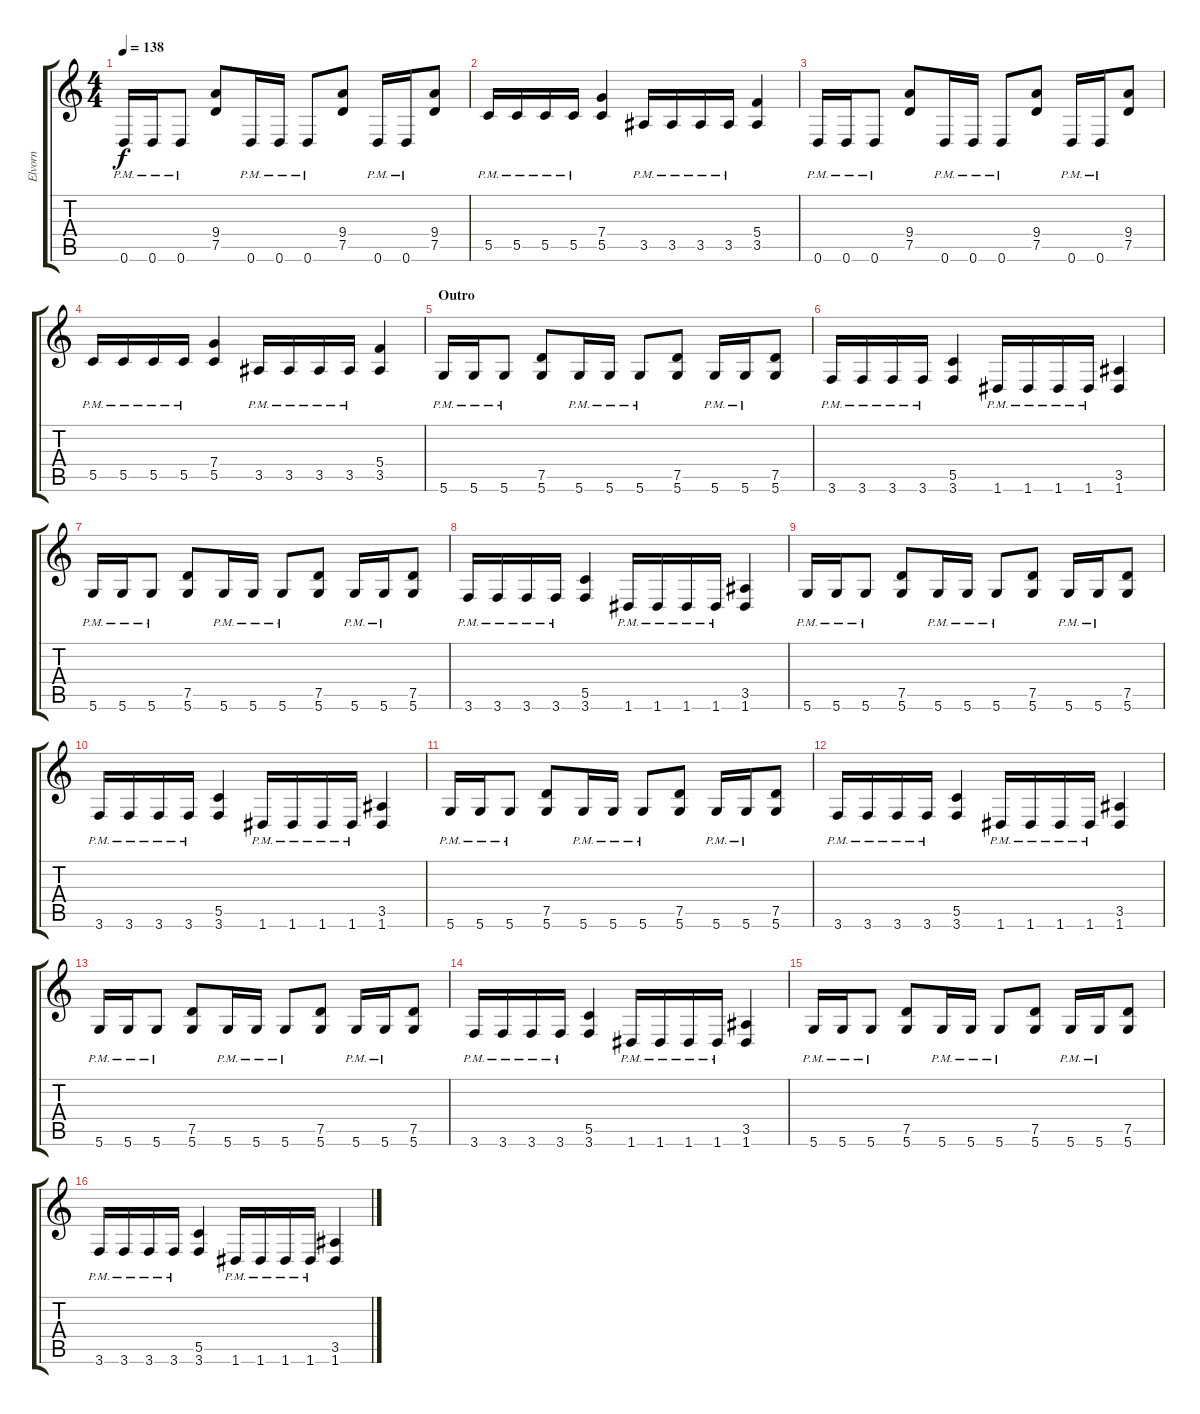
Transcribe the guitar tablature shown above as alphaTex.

\track ("Elvorn" "Elvorn") {instrument distortionguitar}
\staff {score tabs}
\tuning (D4 A3 F3 C3 G2 D2) {hide}
\ts (4 4)
\tempo 138
\clef g2
\ks c
0.6{pm}.16{dy f} 0.6{pm}.16 0.6{pm}.8 (9.4 7.5).8 0.6{pm}.16 0.6{pm}.16 0.6{pm}.8 (9.4 7.5).8 0.6{pm}.16 0.6{pm}.16 (9.4 7.5).8 |
5.5{pm}.16 5.5{pm}.16 5.5{pm}.16 5.5{pm}.16 (7.4 5.5).4 3.5{pm}.16 3.5{pm}.16 3.5{pm}.16 3.5{pm}.16 (5.4 3.5).4 |
0.6{pm}.16 0.6{pm}.16 0.6{pm}.8 (9.4 7.5).8 0.6{pm}.16 0.6{pm}.16 0.6{pm}.8 (9.4 7.5).8 0.6{pm}.16 0.6{pm}.16 (9.4 7.5).8 |
5.5{pm}.16 5.5{pm}.16 5.5{pm}.16 5.5{pm}.16 (7.4 5.5).4 3.5{pm}.16 3.5{pm}.16 3.5{pm}.16 3.5{pm}.16 (5.4 3.5).4 |
\section ("" "Outro")
5.6{pm}.16 5.6{pm}.16 5.6{pm}.8 (7.5 5.6).8 5.6{pm}.16 5.6{pm}.16 5.6{pm}.8 (7.5 5.6).8 5.6{pm}.16 5.6{pm}.16 (7.5 5.6).8 |
3.6{pm}.16 3.6{pm}.16 3.6{pm}.16 3.6{pm}.16 (5.5 3.6).4 1.6{pm}.16 1.6{pm}.16 1.6{pm}.16 1.6{pm}.16 (3.5 1.6).4 |
5.6{pm}.16 5.6{pm}.16 5.6{pm}.8 (7.5 5.6).8 5.6{pm}.16 5.6{pm}.16 5.6{pm}.8 (7.5 5.6).8 5.6{pm}.16 5.6{pm}.16 (7.5 5.6).8 |
3.6{pm}.16 3.6{pm}.16 3.6{pm}.16 3.6{pm}.16 (5.5 3.6).4 1.6{pm}.16 1.6{pm}.16 1.6{pm}.16 1.6{pm}.16 (3.5 1.6).4 |
5.6{pm}.16 5.6{pm}.16 5.6{pm}.8 (7.5 5.6).8 5.6{pm}.16 5.6{pm}.16 5.6{pm}.8 (7.5 5.6).8 5.6{pm}.16 5.6{pm}.16 (7.5 5.6).8 |
3.6{pm}.16 3.6{pm}.16 3.6{pm}.16 3.6{pm}.16 (5.5 3.6).4 1.6{pm}.16 1.6{pm}.16 1.6{pm}.16 1.6{pm}.16 (3.5 1.6).4 |
5.6{pm}.16 5.6{pm}.16 5.6{pm}.8 (7.5 5.6).8 5.6{pm}.16 5.6{pm}.16 5.6{pm}.8 (7.5 5.6).8 5.6{pm}.16 5.6{pm}.16 (7.5 5.6).8 |
3.6{pm}.16 3.6{pm}.16 3.6{pm}.16 3.6{pm}.16 (5.5 3.6).4 1.6{pm}.16 1.6{pm}.16 1.6{pm}.16 1.6{pm}.16 (3.5 1.6).4 |
5.6{pm}.16 5.6{pm}.16 5.6{pm}.8 (7.5 5.6).8 5.6{pm}.16 5.6{pm}.16 5.6{pm}.8 (7.5 5.6).8 5.6{pm}.16 5.6{pm}.16 (7.5 5.6).8 |
3.6{pm}.16 3.6{pm}.16 3.6{pm}.16 3.6{pm}.16 (5.5 3.6).4 1.6{pm}.16 1.6{pm}.16 1.6{pm}.16 1.6{pm}.16 (3.5 1.6).4 |
5.6{pm}.16 5.6{pm}.16 5.6{pm}.8 (7.5 5.6).8 5.6{pm}.16 5.6{pm}.16 5.6{pm}.8 (7.5 5.6).8 5.6{pm}.16 5.6{pm}.16 (7.5 5.6).8 |
3.6{pm}.16 3.6{pm}.16 3.6{pm}.16 3.6{pm}.16 (5.5 3.6).4 1.6{pm}.16 1.6{pm}.16 1.6{pm}.16 1.6{pm}.16 (3.5 1.6).4
